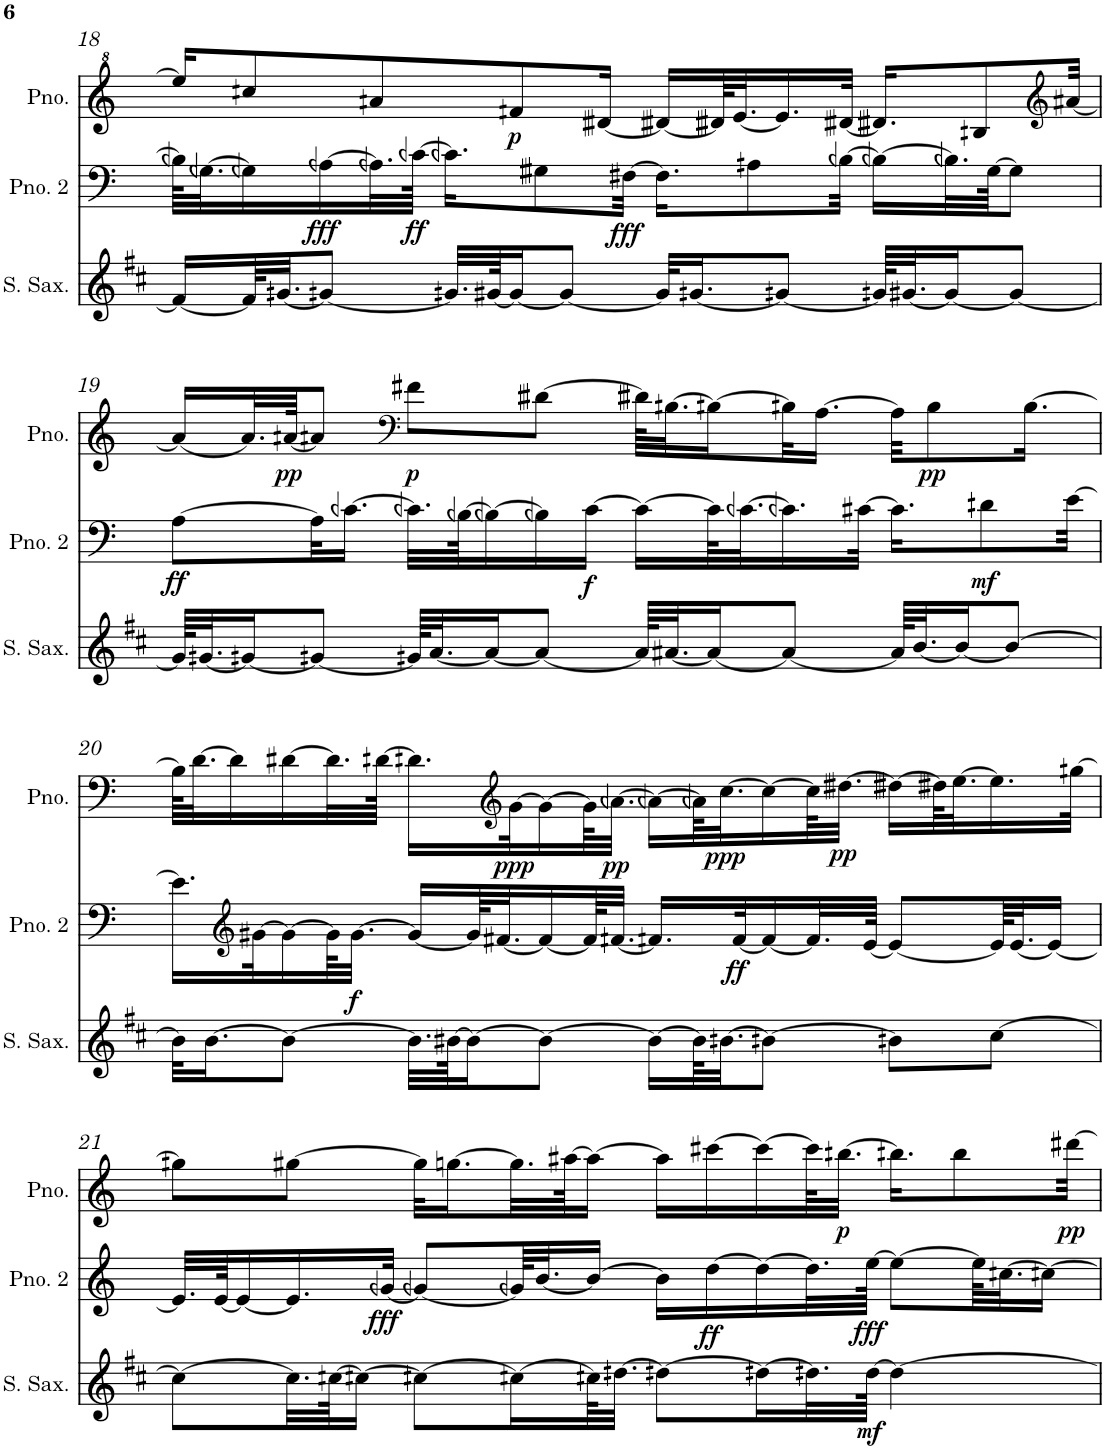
**kern	**dynam	**kern	**dynam	**kern	**dynam
*part3	*part3	*part2	*part2	*part1	*part1
*staff3	*staff3	*staff2	*staff2	*staff1	*staff1
*I"Soprano Saxophone	*	*I"Piano 2	*	*I"Piano	*
*I'S. Sax.	*	*I'Pno. 2	*	*I'Pno.	*
!!LO:PB:g=z
*clefG2	*	*clefF4	*	*clefG^2	*
*Trd1c2	*	*	*	*	*
*k[f#c#]	*	*k[]	*	*k[]	*
*M4/4	*	*M4/4	*	*M4/4	*
=18	=18	=18	=18	=18	=18
16f#/LL_	.	64Bn\KLLL]	.	16eee/KL]	.
.	.	[32.Gn\J	.	.	.
64f#/KL]	.	16Gn\]	.	8cccn/	.
[32.gn/JJ	.	.	.	.	.
!	!	!	!LO:DY:b	!	!
8gn/J_	.	[16An\	fff	.	.
.	.	32.An\L]	.	8aan/	.
!	!	!	!LO:DY:b	!	!
.	.	[64cn\JJJk	ff	.	.
32.gn/LLL]	.	16.cn\KL]	.	.	.
[64g#X/JK	.	.	.	.	.
!	!	!	!	!	!LO:DY:b
16g#/J_	.	.	.	8ffn/	p
.	.	8Gn\	.	.	.
8g#/J_	.	.	.	.	.
.	.	.	.	[16ddn/Jk	.
!	!	!	!LO:DY:b	!	!
.	.	[32F#X\Jkk	fff	.	.
32g#/KLL]	.	16.F#\KL]	.	16ddn/LL_	.
[16.gn/J	.	.	.	.	.
.	.	.	.	64ddn/KL]	.
.	.	.	.	[32.ee/J	.
.	.	8An\	.	.	.
8gn/J_	.	.	.	16.ee/]	.
.	.	[32Bn\Jkk	.	[32ddn/JJk	.
64gn/KLLL]	.	16Bn\LL_	.	16.ddn/KL]	.
[32.g#X/J	.	.	.	.	.
16g#/J_	.	32.Bn\L]	.	.	.
.	.	.	.	8bn/	.
.	.	[64G\JJK	.	.	.
8g#/J_	.	8G\J]	.	.	.
*	*	*	*	*clefG2	*
.	.	.	.	[32a#X/Jkk	.
!!LO:LB:g=z
=19	=19	=19	=19	=19	=19
!	!	!	!LO:DY:b	!	!
64g#/KLLL]	.	[8A\L	ff	16a#/LL_	.
[32.gn/J	.	.	.	.	.
16gn/J_	.	.	.	32.a#/L]	.
!	!	!	!	!	!LO:DY:b
.	.	.	.	[64an/JJK	pp
8gn/J_	.	32A\KL]	.	8an/J]	.
.	.	[16.cn\JJ	.	.	.
*	*	*	*	*clefF4	*
!	!	!	!	!	!LO:DY:b
64gn/KLLL]	.	32.cn\LLL]	.	8f#X\L	p
[32.a/J	.	.	.	.	.
.	.	[64Bn\JK	.	.	.
16a/J_	.	16Bn\_	.	.	.
8a/J_	.	16Bn\]	.	[8dn\J	.
!	!	!	!LO:DY:b	!	!
.	.	[16c\JJ	f	.	.
64a/KLLL]	.	16c\LL_	.	64dn\KLLL]	.
[32.a#X/J	.	.	.	[32.Bn\J	.
16a#/J_	.	64c\KL]	.	16Bn\_	.
.	.	[32.cn\J	.	.	.
8a#/J_	.	16.cn\]	.	32Bn\K]	.
.	.	.	.	[16.A\JJ	.
.	.	[32c#X\JJk	.	.	.
64a#/KLLL]	.	16.c#\KL]	.	32A\KKL]	.
[32.b/J	.	.	.	.	.
!	!	!	!	!	!LO:DY:b
.	.	.	.	8B\	pp
16b/J_	.	.	.	.	.
!	!	!	!LO:DY:b	!	!
.	.	8dn\	mf	.	.
8b/J_	.	.	.	.	.
.	.	.	.	[16.B\Jk	.
.	.	[32e\Jkk	.	.	.
!!LO:LB:g=z
=20	=20	=20	=20	=20	=20
32b\KLL]	.	16.e\LL]	.	64B\KLLL]	.
.	.	.	.	[32.d\J	.
[16.b\J	.	.	.	.	.
.	.	.	.	16d\]	.
*	*	*clefG2	*	*	*
.	.	[32g#X\K	.	.	.
8b\J_	.	16g#\_	.	[16d#X\	.
.	.	64g#\KL]	.	32.d#\L]	.
!	!	!	!LO:DY:b	!	!
.	.	[32.g#\JJJ	f	.	.
.	.	.	.	[64dn\JJJk	.
32.b\LLL]	.	16g#/LL_	.	16.dn\LL]	.
[64b#X\JK	.	.	.	.	.
16b#\J_	.	64g#/KL]	.	.	.
.	.	[32.f#X/J	.	.	.
*	*	*	*	*clefG2	*
!	!	!	!	!	!LO:DY:b
.	.	.	.	[32g\K	ppp
8b#\J_	.	16f#/_	.	16g\_	.
.	.	64f#/KL]	.	64g\KL]	.
!	!	!	!	!	!LO:DY:b
.	.	[32.fn/JJJ	.	[32.an\JJJ	pp
16b#\LL_	.	16.fn/LL]	.	16an\LL_	.
64b#\KL]	.	.	.	64an\KL]	.
!	!	!	!	!	!LO:DY:b
[32.bn\JJ	.	.	.	[32.cc\J	ppp
!	!	!	!LO:DY:b	!	!
.	.	[32f/K	ff	.	.
8bn\J_	.	16f/_	.	16cc\_	.
.	.	32.f/L]	.	64cc\KL]	.
!	!	!	!	!	!LO:DY:b
.	.	.	.	[32.ddn\JJJ	pp
.	.	[64e/JJJk	.	.	.
8bn\L]	.	8e/L_	.	16ddn\LL_	.
.	.	.	.	64ddn\KL]	.
.	.	.	.	[32.ee\J	.
[8cc#\J	.	64e/KLL]	.	16.ee\]	.
.	.	[32.e/J	.	.	.
.	.	16e/JJ_	.	.	.
.	.	.	.	[32ggn\JJk	.
!!LO:LB:g=z
=21	=21	=21	=21	=21	=21
8cc#\L_	.	32.e/LLL]	.	8ggn\L]	.
.	.	[64e/JK	.	.	.
.	.	16e/_	.	.	.
32.cc#\LL]	.	16.e/]	.	[8gg#X\J	.
[64ccn\JK	.	.	.	.	.
16ccn\JJ_	.	.	.	.	.
!	!	!	!LO:DY:b	!	!
.	.	[32gn/JJk	fff	.	.
8ccn\L_	.	8gn/L_	.	32gg#\KLL]	.
.	.	.	.	[16.ggn\	.
16ccn\L_	.	64gn/KLL]	.	32.gg\L]	.
.	.	[32.b/J	.	.	.
.	.	.	.	[64aa#X\JK	.
64ccn\KL]	.	16b/JJ_	.	16aa#\JJ_	.
[32.ddn\JJJ	.	.	.	.	.
8ddn\L_	.	16b\LL]	.	16aa#\LL]	.
!	!	!	!LO:DY:b	!	!
.	.	[16dd\	ff	[16ccc#X\	.
16ddn\L_	.	16dd\_	.	16ccc#\_	.
32.ddn\L]	.	32.dd\L]	.	64ccc#\KL]	.
!	!	!	!	!	!LO:DY:b
.	.	.	.	[32.bbn\JJJ	p
!	!LO:DY:b	!	!LO:DY:b	!	!
[64dd\JJJk	mf	[64ee\JJJk	fff	.	.
4dd\_	.	8ee\L_	.	16.bbn\KL]	.
.	.	.	.	8bb\	.
.	.	64ee\KLL]	.	.	.
.	.	[32.ccn\J	.	.	.
.	.	16ccn\JJ_	.	.	.
!	!	!	!	!	!LO:DY:b
.	.	.	.	[32ddd#X\Jkk	pp
=	=	=	=	=	=
*-	*-	*-	*-	*-	*-
